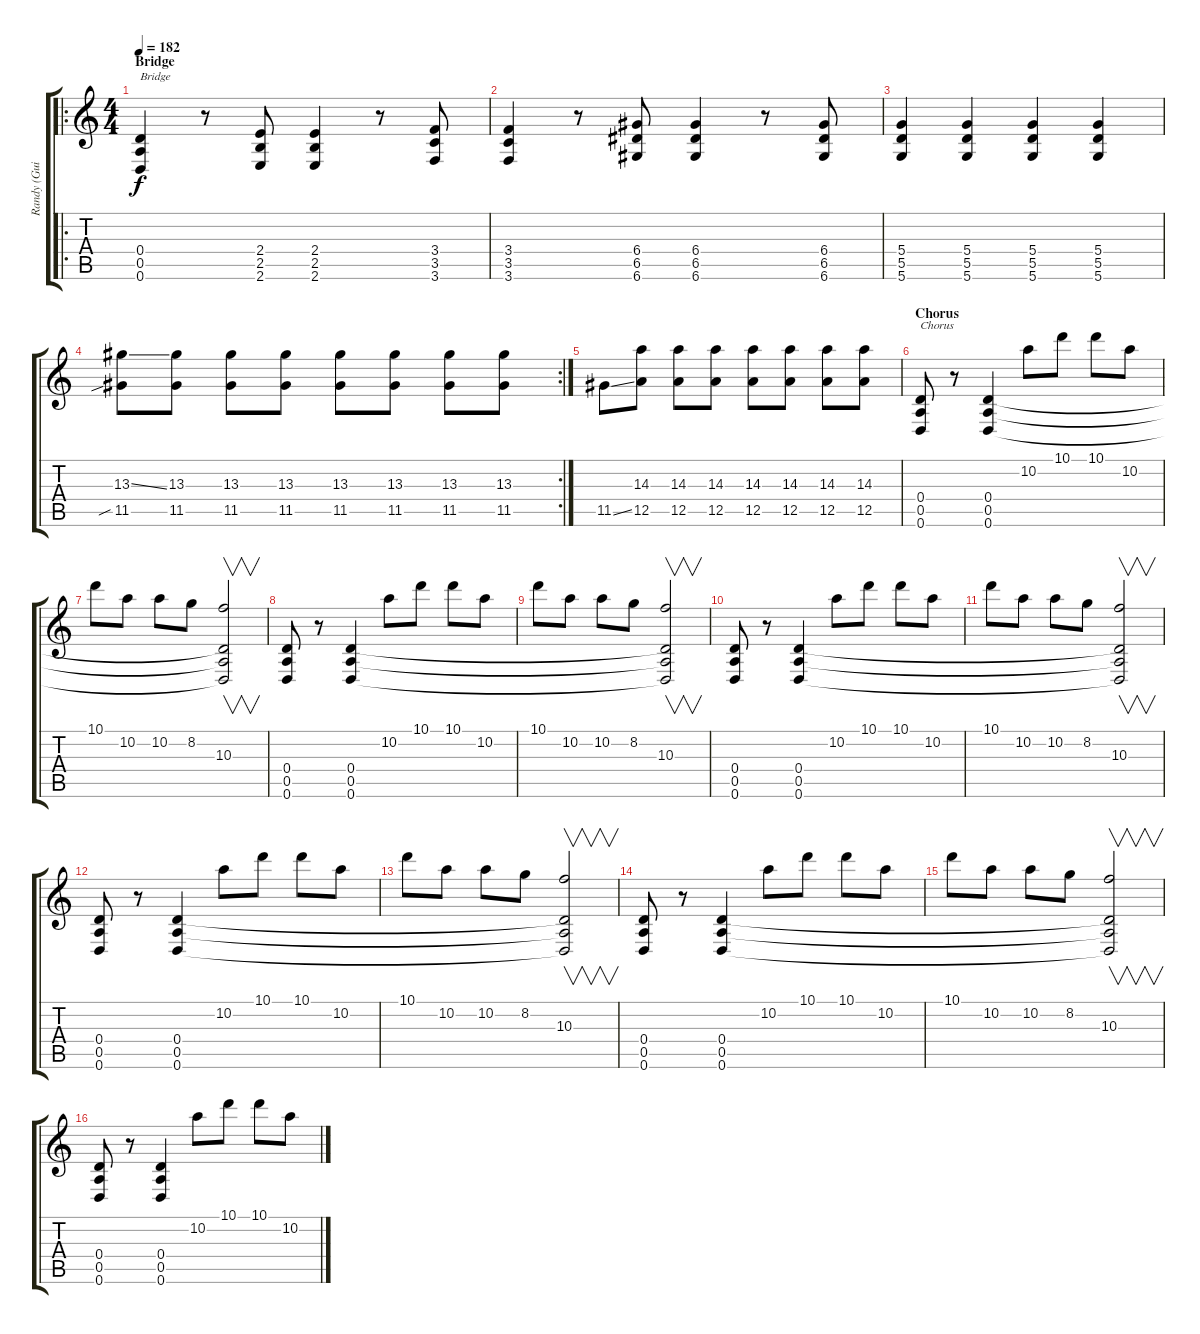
\track ("Randy (Guitar)" "Randy (Gui") {instrument distortionguitar}
\staff {score tabs}
\tuning (E4 B3 G3 D3 A2 D2) {hide}
\ro
\ts (4 4)
\section ("" "Bridge")
\tempo 182
\clef g2
\ks c
(0.4 0.5 0.6).4{txt "Bridge" dy f} r.8 (2.4 2.5 2.6).8 (2.4 2.5 2.6).4 r.8 (3.4 3.5 3.6).8 |
(3.4 3.5 3.6).4 r.8 (6.4 6.5 6.6).8 (6.4 6.5 6.6).4 r.8 (6.4 6.5 6.6).8 |
(5.4 5.5 5.6).4 (5.4 5.5 5.6).4 (5.4 5.5 5.6).4 (5.4 5.5 5.6).4 |
\rc 2
(13.3{ss} 11.5{sib}).8 (13.3 11.5).8 (13.3 11.5).8 (13.3 11.5).8 (13.3 11.5).8 (13.3 11.5).8 (13.3 11.5).8 (13.3 11.5).8 |
11.5{ss}.8 (14.3 12.5).8 (14.3 12.5).8 (14.3 12.5).8 (14.3 12.5).8 (14.3 12.5).8 (14.3 12.5).8 (14.3 12.5).8 |
\section ("" "Chorus")
(0.4 0.5 0.6).8{txt "Chorus"} r.8 (0.4 0.5 0.6).4 10.2.8 10.1.8 10.1.8 10.2.8 |
10.1.8 10.2.8 10.2.8 8.2.8 (10.3 0.4{t} 0.5{t} 0.6{t}).2{v} |
(0.4 0.5 0.6).8 r.8 (0.4 0.5 0.6).4 10.2.8 10.1.8 10.1.8 10.2.8 |
10.1.8 10.2.8 10.2.8 8.2.8 (10.3 0.4{t} 0.5{t} 0.6{t}).2{v} |
(0.4 0.5 0.6).8 r.8 (0.4 0.5 0.6).4 10.2.8 10.1.8 10.1.8 10.2.8 |
10.1.8 10.2.8 10.2.8 8.2.8 (10.3 0.4{t} 0.5{t} 0.6{t}).2{v} |
(0.4 0.5 0.6).8 r.8 (0.4 0.5 0.6).4 10.2.8 10.1.8 10.1.8 10.2.8 |
10.1.8 10.2.8 10.2.8 8.2.8 (10.3 0.4{t} 0.5{t} 0.6{t}).2{v} |
(0.4 0.5 0.6).8 r.8 (0.4 0.5 0.6).4 10.2.8 10.1.8 10.1.8 10.2.8 |
10.1.8 10.2.8 10.2.8 8.2.8 (10.3 0.4{t} 0.5{t} 0.6{t}).2{v} |
(0.4 0.5 0.6).8 r.8 (0.4 0.5 0.6).4 10.2.8 10.1.8 10.1.8 10.2.8
